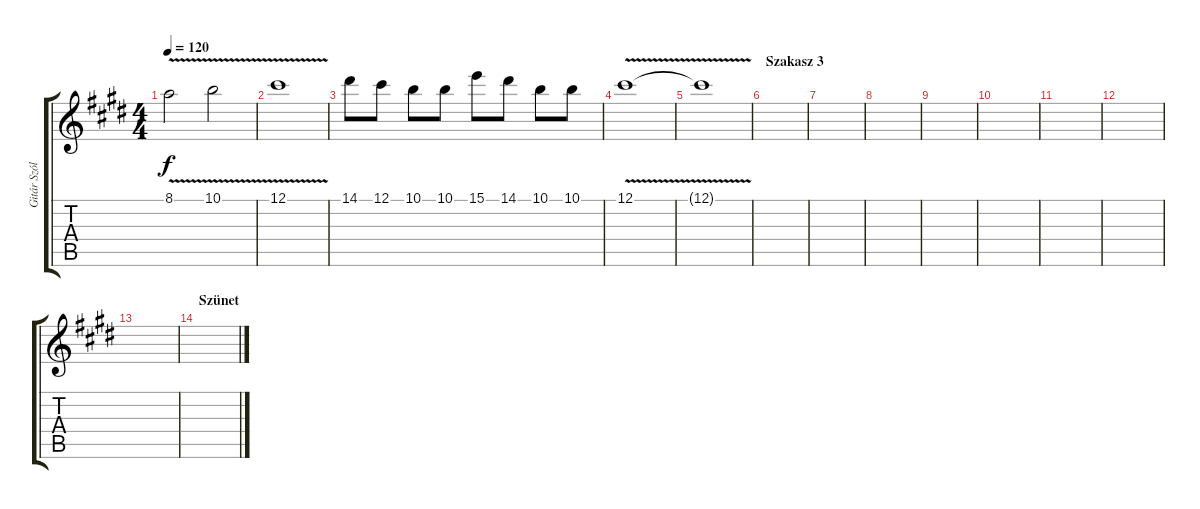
\track ("Gitár Szóló 1" "Gitár Szól") {instrument overdrivenguitar}
\staff {score tabs}
\tuning (Db4 Ab3 E3 B2 Gb2 Db2) {hide}
\ts (4 4)
\tempo 120
\clef g2
\ks c#minor
8.1{v}.2{dy f} 10.1{v}.2 |
12.1{v}.1 |
14.1.8 12.1.8 10.1.8 10.1.8 15.1.8 14.1.8 10.1.8 10.1.8 |
12.1{v}.1 |
12.1{t}.1 |
\section ("" "Szakasz 3")
|
|
|
|
|
|
|
|
\section ("" "Szünet")
